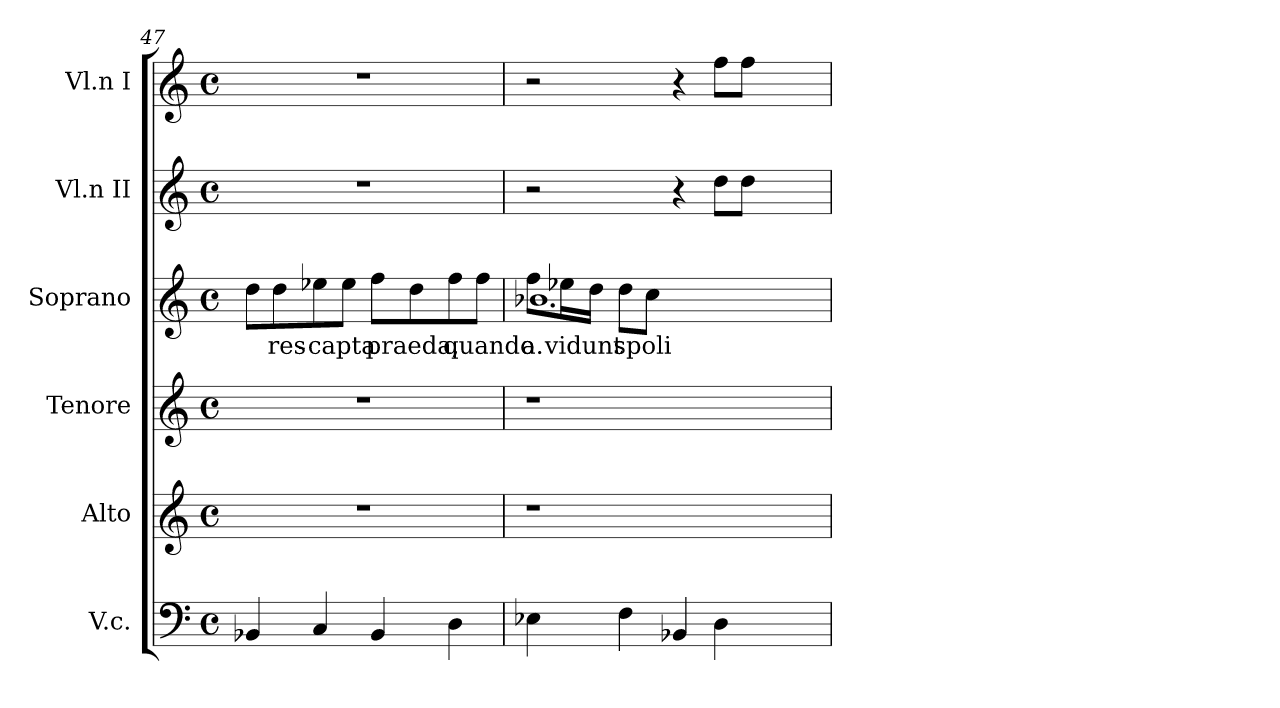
**kern	**kern	**kern	**kern	**text	**kern	**kern
*part6	*part5	*part4	*part3	*part3	*part2	*part1
*staff6	*staff5	*staff4	*staff3	*staff3	*staff2	*staff1
*I"V.c.	*I"Alto	*I"Tenore	*I"Soprano	*	*I"Vl.n II	*I"Vl.n I
*I'V.c.	*I'Alto	*I'Tenore	*I'Soprano	*	*I'Vl.n II	*I'Vl.n I
*clefF4	*clefG2	*clefG2	*clefG2	*	*clefG2	*clefG2
*k[]	*k[]	*k[]	*k[]	*	*k[]	*k[]
*C:	*C:	*C:	*C:	*	*C:	*C:
*M4/4	*M4/4	*M4/4	*M4/4	*	*M4/4	*M4/4
*met(c)	*met(c)	*met(c)	*met(c)	*	*met(c)	*met(c)
=47	=47	=47	=47	=47	=47	=47
4BB-X/	1r	1r	8dd\L	.	1r	1r
!	!	!	!	!LO:LY:b	!	!
.	.	.	8dd\	-res-	.	.
!	!	!	!	!LO:LY:b	!	!
4C/	.	.	8ee-X\	-capta	.	.
.	.	.	8ee-\J	.	.	.
!	!	!	!	!LO:LY:b	!	!
4BB-/	.	.	8ff\L	praeda,	.	.
.	.	.	8dd\	.	.	.
!	!	!	!	!LO:LY:b	!	!
4D\	.	.	8ff\	quando	.	.
.	.	.	8ff\J	.	.	.
!!LO:LB:g=z
=48	=48	=48	=48	=48	=48	=48
!	!	!	!	!LO:LY:b	!	!
*	*	*	*^	*	*	*
!	!	!	!	!	!LO:LY:b	!	!
4E-X\	1r	1r	8ff\L	1.b-X	a.	2r	2r
!	!	!	!	!	!LO:LY:b	!	!
.	.	.	16ee-X\L	.	vidunt	.	.
.	.	.	16dd\JJ	.	.	.	.
!	!	!	!	!	!LO:LY:b	!	!
4F\	.	.	8dd\L	.	spoli	.	.
.	.	.	8cc\J	.	.	.	.
4BB-X/	.	.	1ryy	.	.	4r	4r
4D\	.	.	.	.	.	8dd\L	8ff\L
.	.	.	.	.	.	8dd\J	8ff\J
2ryy	2ryy	2ryy	.	.	.	2ryy	2ryy
*	*	*	*v	*v	*	*	*
=	=	=	=	=	=	=
*-	*-	*-	*-	*-	*-	*-
